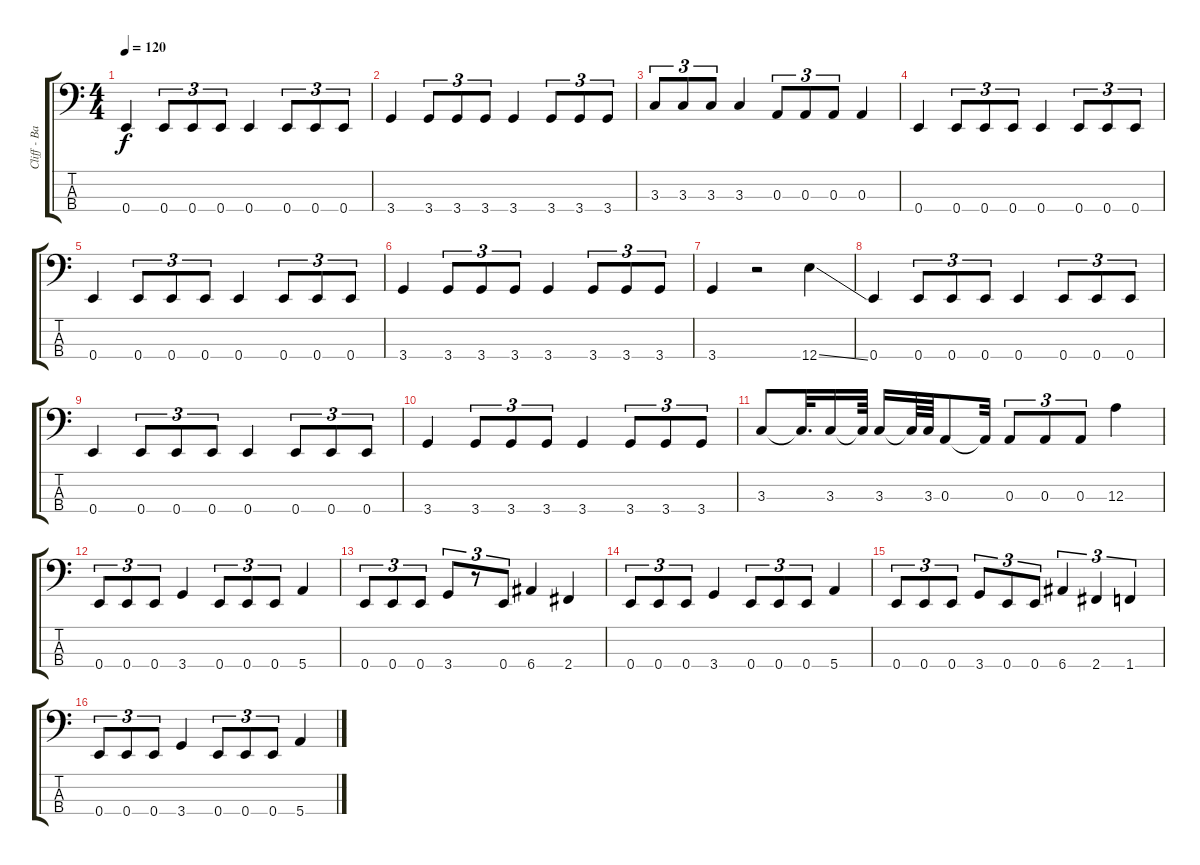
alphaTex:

\track ("Cliff - Bass" "Cliff - Ba") {instrument electricbassfinger}
\staff {score tabs}
\tuning (G2 D2 A1 E1) {hide}
\ts (4 4)
\tempo 120
\clef f4
\ks c
0.4.4{dy f} 0.4.8{tu (3 2)} 0.4.8{tu (3 2)} 0.4.8{tu (3 2)} 0.4.4 0.4.8{tu (3 2)} 0.4.8{tu (3 2)} 0.4.8{tu (3 2)} |
3.4.4 3.4.8{tu (3 2)} 3.4.8{tu (3 2)} 3.4.8{tu (3 2)} 3.4.4 3.4.8{tu (3 2)} 3.4.8{tu (3 2)} 3.4.8{tu (3 2)} |
3.3.8{tu (3 2)} 3.3.8{tu (3 2)} 3.3.8{tu (3 2)} 3.3.4 0.3.8{tu (3 2)} 0.3.8{tu (3 2)} 0.3.8{tu (3 2)} 0.3.4 |
0.4.4 0.4.8{tu (3 2)} 0.4.8{tu (3 2)} 0.4.8{tu (3 2)} 0.4.4 0.4.8{tu (3 2)} 0.4.8{tu (3 2)} 0.4.8{tu (3 2)} |
0.4.4 0.4.8{tu (3 2)} 0.4.8{tu (3 2)} 0.4.8{tu (3 2)} 0.4.4 0.4.8{tu (3 2)} 0.4.8{tu (3 2)} 0.4.8{tu (3 2)} |
3.4.4 3.4.8{tu (3 2)} 3.4.8{tu (3 2)} 3.4.8{tu (3 2)} 3.4.4 3.4.8{tu (3 2)} 3.4.8{tu (3 2)} 3.4.8{tu (3 2)} |
3.4.4 r.2 12.4{ss}.4 |
0.4.4 0.4.8{tu (3 2)} 0.4.8{tu (3 2)} 0.4.8{tu (3 2)} 0.4.4 0.4.8{tu (3 2)} 0.4.8{tu (3 2)} 0.4.8{tu (3 2)} |
0.4.4 0.4.8{tu (3 2)} 0.4.8{tu (3 2)} 0.4.8{tu (3 2)} 0.4.4 0.4.8{tu (3 2)} 0.4.8{tu (3 2)} 0.4.8{tu (3 2)} |
3.4.4 3.4.8{tu (3 2)} 3.4.8{tu (3 2)} 3.4.8{tu (3 2)} 3.4.4 3.4.8{tu (3 2)} 3.4.8{tu (3 2)} 3.4.8{tu (3 2)} |
3.3.8 3.3{t}.32{d} 3.3.16 3.3{t}.64 3.3.16 3.3{t}.64 3.3.64 0.3.8 0.3{t}.32 0.3.8{tu (3 2)} 0.3.8{tu (3 2)} 0.3.8{tu (3 2)} 12.3.4 |
0.4.8{tu (3 2)} 0.4.8{tu (3 2)} 0.4.8{tu (3 2)} 3.4.4 0.4.8{tu (3 2)} 0.4.8{tu (3 2)} 0.4.8{tu (3 2)} 5.4.4 |
0.4.8{tu (3 2)} 0.4.8{tu (3 2)} 0.4.8{tu (3 2)} 3.4.8{tu (3 2)} r.8{tu (3 2)} 0.4.8{tu (3 2)} 6.4.4 2.4.4 |
0.4.8{tu (3 2)} 0.4.8{tu (3 2)} 0.4.8{tu (3 2)} 3.4.4 0.4.8{tu (3 2)} 0.4.8{tu (3 2)} 0.4.8{tu (3 2)} 5.4.4 |
0.4.8{tu (3 2)} 0.4.8{tu (3 2)} 0.4.8{tu (3 2)} 3.4.8{tu (3 2)} 0.4.8{tu (3 2)} 0.4.8{tu (3 2)} 6.4.4{tu (3 2)} 2.4.4{tu (3 2)} 1.4.4{tu (3 2)} |
0.4.8{tu (3 2)} 0.4.8{tu (3 2)} 0.4.8{tu (3 2)} 3.4.4 0.4.8{tu (3 2)} 0.4.8{tu (3 2)} 0.4.8{tu (3 2)} 5.4.4
